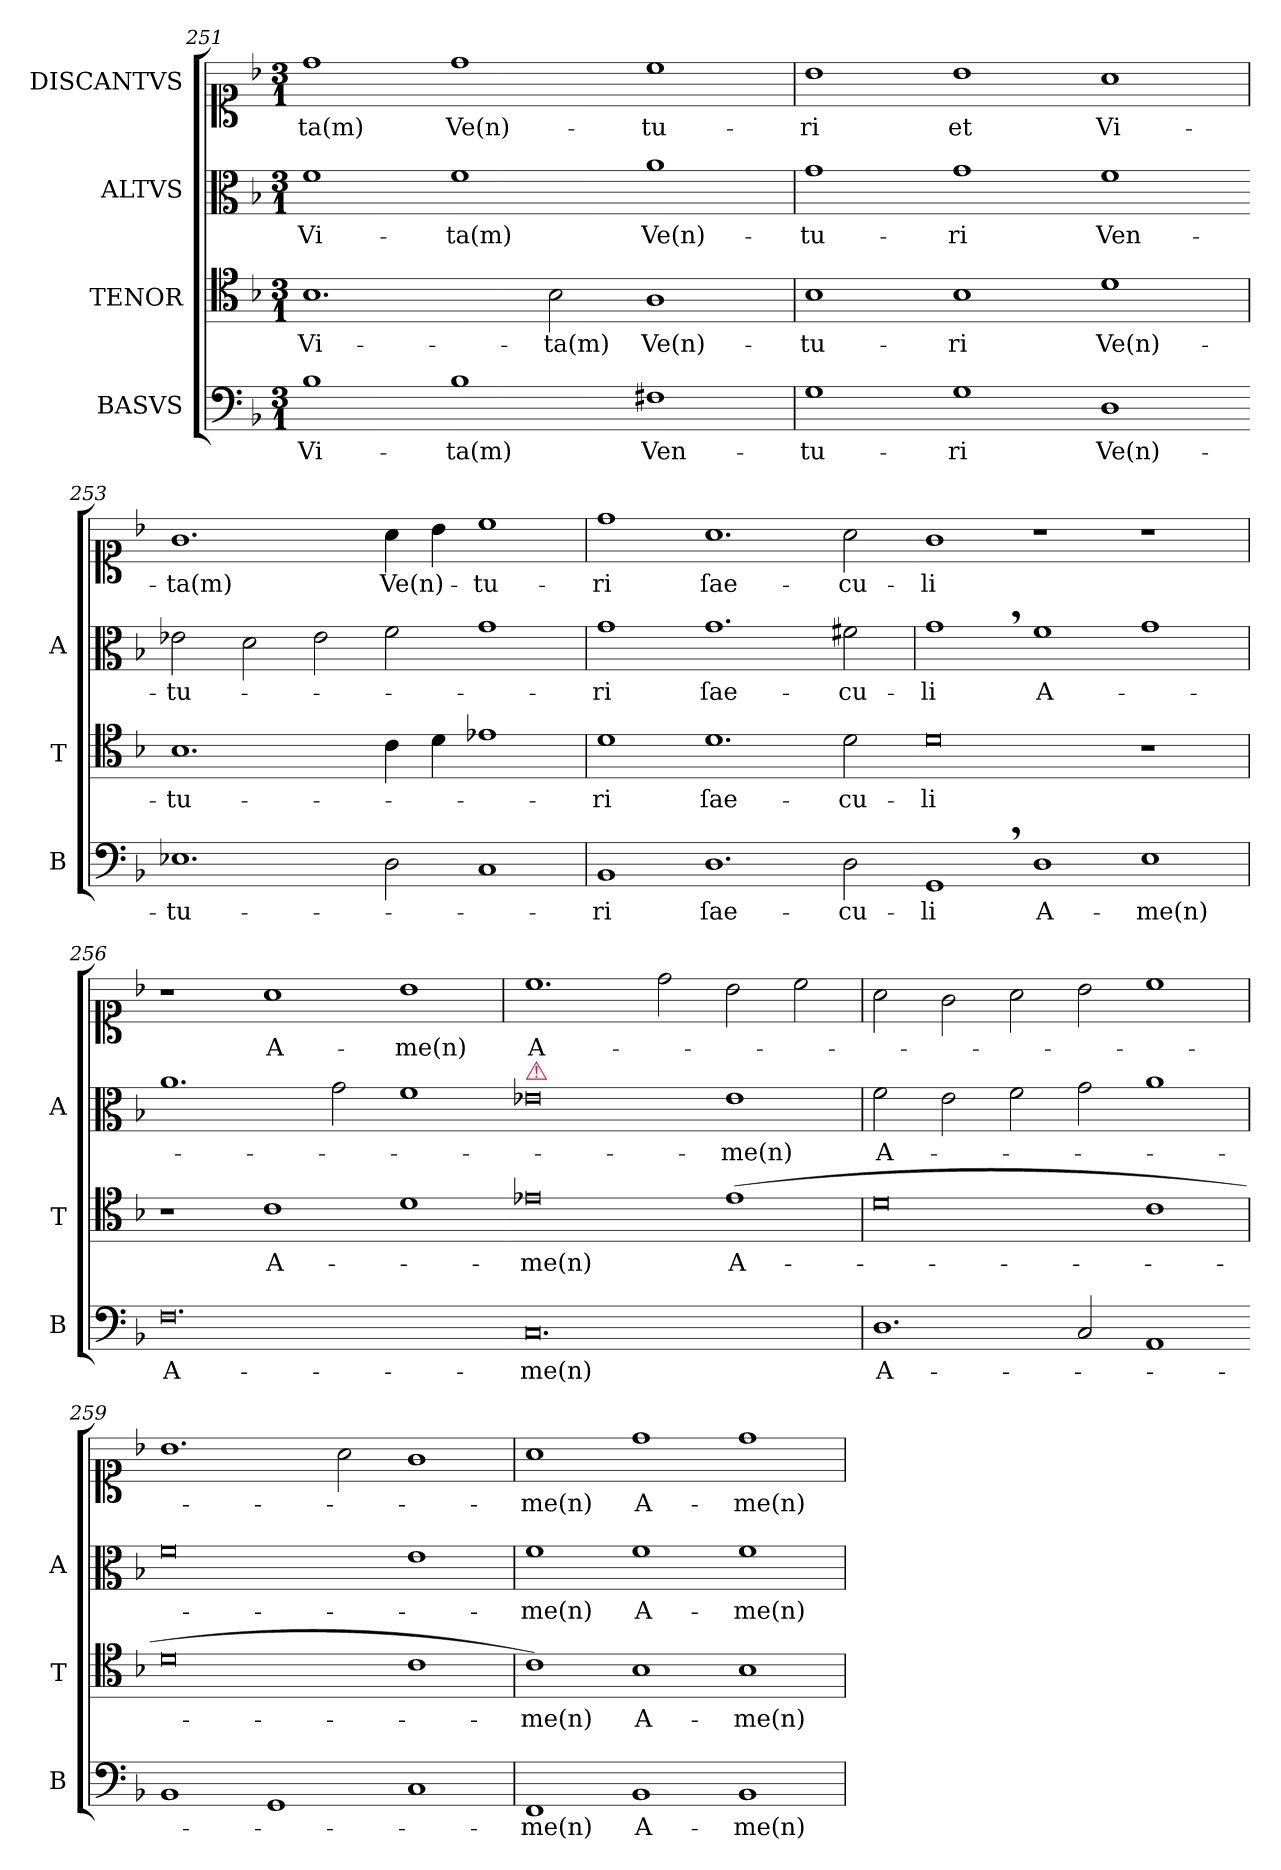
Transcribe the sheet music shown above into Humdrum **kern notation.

**kern	**text	**kern	**text	**kern	**text	**kern	**text
*part4	*part4	*part3	*part3	*part2	*part2	*part1	*part1
*staff4	*staff4	*staff3	*staff3	*staff2	*staff2	*staff1	*staff1
*I"BASVS	*	*I"TENOR	*	*I"ALTVS	*	*I"DISCANTVS	*
*I'B	*	*I'T	*	*I'A	*	*	*
*clefF4	*	*clefC4	*	*clefC3	*	*clefC1	*
*k[b-]	*	*k[b-]	*	*k[b-]	*	*k[b-]	*
*G:dor	*	*G:dor	*	*G:dor	*	*G:dor	*
*M3/1	*	*M3/1	*	*M3/1	*	*M3/1	*
=251	=251	=251	=251	=251	=251	=251	=251
!	!LO:LY:i	!	!LO:LY:i	!	!	!	!
1B-	Vi-	1.B-	Vi-	1f	Vi-	1dd	-ta(m)
!	!LO:LY:i	!	!	!	!	!	!
1B-	-ta(m)	.	.	1f	-ta(m)	1dd	Ve(n)-
!	!	!	!LO:LY:i	!	!	!	!
.	.	2B-\	-ta(m)	.	.	.	.
!	!LO:LY:i	!	!LO:LY:i	!	!	!	!
1F#X	Ven-	1A	Ve(n)-	1a	Ve(n)-	1cc	-tu-
=252	=252	=252	=252	=252	=252	=252	=252
!	!LO:LY:i	!	!LO:LY:i	!	!	!	!
1G	-tu-	1B-	-tu-	1g	-tu-	1b-	-ri
!	!LO:LY:i	!	!LO:LY:i	!	!	!	!LO:LY:i
1G	-ri	1B-	-ri	1g	-ri	1b-	et
!	!	!	!LO:LY:i	!	!	!	!LO:LY:i
1D	Ve(n)-	1d	Ve(n)-	1f	Ven-	1a	Vi-
=253-	=253	=253	=253	=253-	=253	=253	=253
!	!	!	!LO:LY:i	!	!	!	!LO:LY:i
1.E-X	-tu-	1.B-	-tu-	2e-X\	-tu-	1.g	-ta(m)
.	.	.	.	2d\	.	.	.
.	.	.	.	2e-\	.	.	.
!	!	!	!	!	!	!	!LO:LY:i
2D\	.	4c\	.	2f\	.	4a\	Ve(n)-
.	.	4d\	.	.	.	4b-\	.
!	!	!	!	!	!	!	!LO:LY:i
1C	.	1e-X	.	1g	.	1cc	-tu-
=254	=254	=254	=254	=254	=254	=254	=254
!	!	!	!LO:LY:i	!	!	!	!LO:LY:i
1BB-	-ri	1d	-ri	1g	-ri	1dd	-ri
!	!	!	!LO:LY:i	!	!	!	!
1.D	ſae-	1.d	ſae-	1.g	ſae-	1.a	ſae-
!	!	!	!LO:LY:i	!	!	!	!
2D\	-cu-	2d\	-cu-	2f#X\	-cu-	2a\	-cu-
=255-	=255-	=255-	=255-	=255	=255-	=255-	=255-
!	!	!	!LO:LY:i	!	!	!	!
1GG,<	-li	0d	-li	1g,<	-li	1g	-li
1D	A-	.	.	1f	A-	1r	.
1E	-me(n)	1r	.	1g	.	1r	.
=256	=256	=256	=256	=256	=256	=256	=256
0.F	A-	1r	.	1.a	.	1r	.
.	.	1c	A-	.	.	1a	A-
.	.	.	.	2g\	.	.	.
.	.	1d	.	1f	.	1b-	-me(n)
=257-	=257	=257-	=257	=257-	=257	=257	=257
!	!	!	!	!LO:TX:a:color=crimson:t=⚠	!	!	!
0.C	-me(n)	0e-X	-me(n)	0e-X	.	1.cc	A-
.	.	.	.	.	.	2dd\	.
!	!	!	!LO:LY:i	!	!	!	!
.	.	(<1e-	A-	1e-	-me(n)	2b-\	.
.	.	.	.	.	.	2cc\	.
=258	=258	=258	=258	=258	=258	=258	=258
!	!LO:LY:i	!	!	!	!	!	!
1.D	A-	0d	.	2f\	A-	2a\	.
.	.	.	.	2e\	.	2g\	.
.	.	.	.	2f\	.	2a\	.
2C/	.	.	.	2g\	.	2b-\	.
1AA	.	1c	.	1a	.	1cc	.
=259-	=259	=259	=259	=259	=259	=259	=259
1BB-	.	0d	.	0f	.	1.b-	.
1GG	.	.	.	.	.	.	.
.	.	.	.	.	.	2a\	.
1C	.	1c	.	1e	.	1g	.
=260	=260	=260	=260	=260	=260	=260	=260
!	!LO:LY:i	!	!LO:LY:i	!	!	!	!
1FF	-me(n)	1c)	-me(n)	1f	-me(n)	1a	-me(n)
!	!	!	!	!	!LO:LY:i	!	!LO:LY:i
1BB-	A-	1B-	A-	1f	A-	1dd	A-
!	!	!	!	!	!LO:LY:i	!	!LO:LY:i
1BB-	-me(n)	1B-	-me(n)	1f	-me(n)	1dd	-me(n)
=	=	=	=	=	=	=	=
*-	*-	*-	*-	*-	*-	*-	*-
